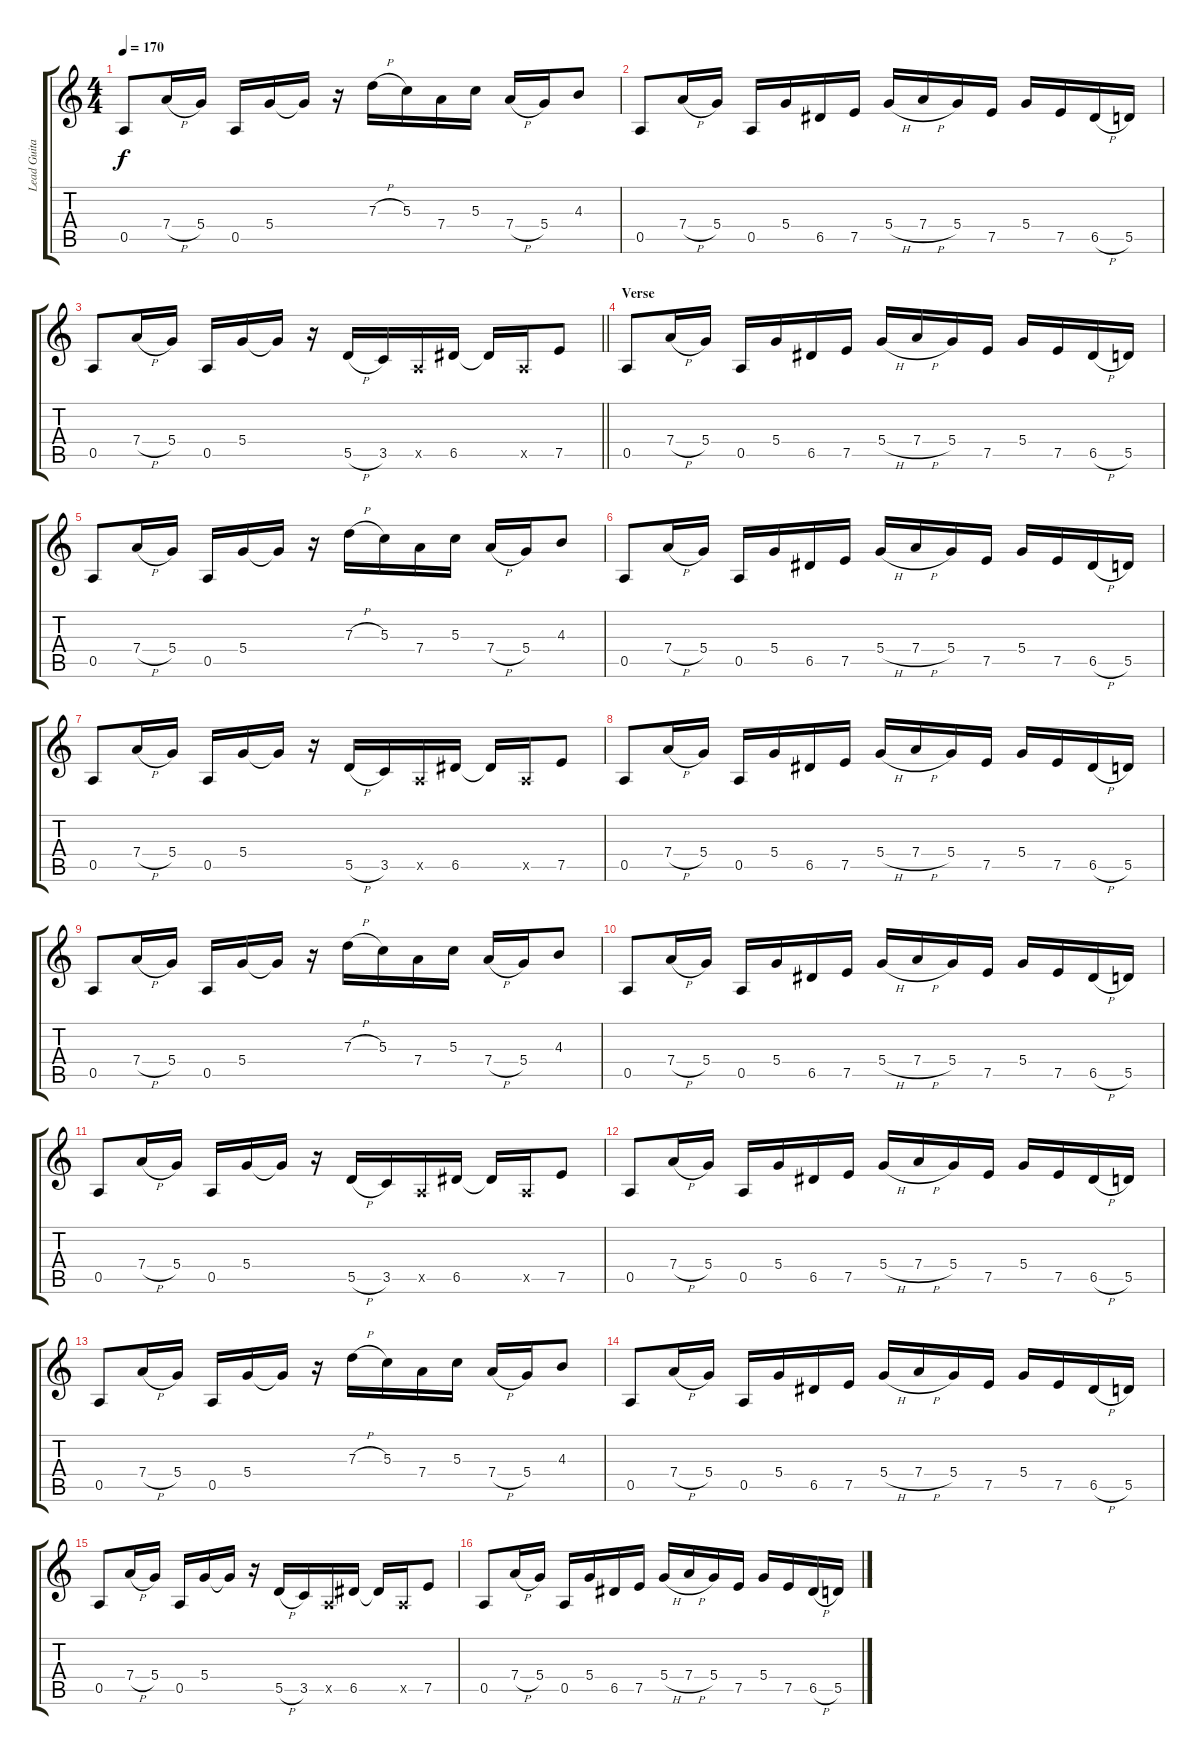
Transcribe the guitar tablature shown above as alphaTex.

\track ("Lead Guitar (Marty Friedman)" "Lead Guita") {instrument distortionguitar}
\staff {score tabs}
\tuning (E4 B3 G3 D3 A2 E2) {hide}
\ts (4 4)
\tempo 170
\clef g2
\ks c
0.5.8{dy f} 7.4{h}.16 5.4.16 0.5.16 5.4.16 5.4{t}.16 r.16 7.3{h}.16 5.3.16 7.4.16 5.3.16 7.4{h}.16 5.4.16 4.3.8 |
0.5.8 7.4{h}.16 5.4.16 0.5.16 5.4.16 6.5.16 7.5.16 5.4{h}.16 7.4{h}.16 5.4.16 7.5.16 5.4.16 7.5.16 6.5{h}.16 5.5.16 |
\barLineRight lightlight
0.5.8 7.4{h}.16 5.4.16 0.5.16 5.4.16 5.4{t}.16 r.16 5.5{h}.16 3.5.16 0.5{x}.16 6.5.16 6.5{t}.16 0.5{x}.16 7.5.8 |
\section ("" "Verse")
0.5.8 7.4{h}.16 5.4.16 0.5.16 5.4.16 6.5.16 7.5.16 5.4{h}.16 7.4{h}.16 5.4.16 7.5.16 5.4.16 7.5.16 6.5{h}.16 5.5.16 |
0.5.8 7.4{h}.16 5.4.16 0.5.16 5.4.16 5.4{t}.16 r.16 7.3{h}.16 5.3.16 7.4.16 5.3.16 7.4{h}.16 5.4.16 4.3.8 |
0.5.8 7.4{h}.16 5.4.16 0.5.16 5.4.16 6.5.16 7.5.16 5.4{h}.16 7.4{h}.16 5.4.16 7.5.16 5.4.16 7.5.16 6.5{h}.16 5.5.16 |
0.5.8 7.4{h}.16 5.4.16 0.5.16 5.4.16 5.4{t}.16 r.16 5.5{h}.16 3.5.16 0.5{x}.16 6.5.16 6.5{t}.16 0.5{x}.16 7.5.8 |
0.5.8 7.4{h}.16 5.4.16 0.5.16 5.4.16 6.5.16 7.5.16 5.4{h}.16 7.4{h}.16 5.4.16 7.5.16 5.4.16 7.5.16 6.5{h}.16 5.5.16 |
0.5.8 7.4{h}.16 5.4.16 0.5.16 5.4.16 5.4{t}.16 r.16 7.3{h}.16 5.3.16 7.4.16 5.3.16 7.4{h}.16 5.4.16 4.3.8 |
0.5.8 7.4{h}.16 5.4.16 0.5.16 5.4.16 6.5.16 7.5.16 5.4{h}.16 7.4{h}.16 5.4.16 7.5.16 5.4.16 7.5.16 6.5{h}.16 5.5.16 |
0.5.8 7.4{h}.16 5.4.16 0.5.16 5.4.16 5.4{t}.16 r.16 5.5{h}.16 3.5.16 0.5{x}.16 6.5.16 6.5{t}.16 0.5{x}.16 7.5.8 |
0.5.8 7.4{h}.16 5.4.16 0.5.16 5.4.16 6.5.16 7.5.16 5.4{h}.16 7.4{h}.16 5.4.16 7.5.16 5.4.16 7.5.16 6.5{h}.16 5.5.16 |
0.5.8 7.4{h}.16 5.4.16 0.5.16 5.4.16 5.4{t}.16 r.16 7.3{h}.16 5.3.16 7.4.16 5.3.16 7.4{h}.16 5.4.16 4.3.8 |
0.5.8 7.4{h}.16 5.4.16 0.5.16 5.4.16 6.5.16 7.5.16 5.4{h}.16 7.4{h}.16 5.4.16 7.5.16 5.4.16 7.5.16 6.5{h}.16 5.5.16 |
0.5.8 7.4{h}.16 5.4.16 0.5.16 5.4.16 5.4{t}.16 r.16 5.5{h}.16 3.5.16 0.5{x}.16 6.5.16 6.5{t}.16 0.5{x}.16 7.5.8 |
0.5.8 7.4{h}.16 5.4.16 0.5.16 5.4.16 6.5.16 7.5.16 5.4{h}.16 7.4{h}.16 5.4.16 7.5.16 5.4.16 7.5.16 6.5{h}.16 5.5.16
